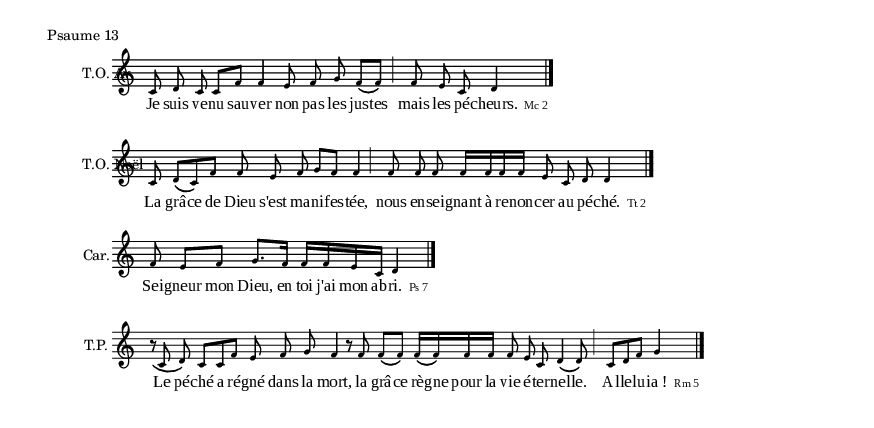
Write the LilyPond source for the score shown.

\version "2.10.0"
\include "definitions.ly"

\markup { Psaume 13}


\relative d' { 
	\new Staff {
		\cadenzaOn
		\set Staff.instrumentName = \markup{ \center-align { T.O. Av. } }
		\times 2/3 { c8 d c }
		c[ f]
		f4
		\times 2/3 { e8 f g }
		f[\( f\)]
		\cesure\pespace
		\times 2/3 { f e c }
		d4
		\endBar
	}

	\addlyrics {
		Je suis ve -- nu sau -- ver non pas les jus -- tes mais les pé -- cheurs.
		\markup { \citation #"Mc 2" } 
	}
}
\relative d' { 
	\new Staff {
		\cadenzaOn
		\set Staff.instrumentName = \markup{ \center-align { T.O. Noël } }
		c8
		\times 2/3 { d[\( c\) f] }
		\times 2/3 { f e f }
		g[ f]
		f4
		\cesure\pespace
		\times 2/3 { f8 f f }
		f16[ f f f]
		\times 2/3 { e8 c d }
		d4
		\endBar
	}

	\addlyrics {
		La grâ -- ce de Dieu s'est ma -- ni -- fes -- tée, nous en -- sei -- gnant à re -- non -- cer au pé -- ché.
		\markup { \citation #"Tt 2" } 
	}
}
\relative d' { 
	\new Staff {
		\cadenzaOn
		\set Staff.instrumentName = \markup{ \center-align { Car. } }
		f8 e[ f]  g8.[ f16]   f16[ f e c] d4
		\endBar
	}

	\addlyrics {
		Sei -- gneur mon Dieu, en toi j'ai mon ab -- ri.
		\markup { \citation #"Ps 7" } 
	}
}

\relative d' { 
	\new Staff {
		\cadenzaOn
		\set Staff.instrumentName = \markup{ \center-align { T.P. } }
		\times 2/3 { r8_\( c d\) }
		\times 2/3 { c[ c f] }
		\times 2/3 { e f g }
		f4
		r8 f
		f[\( f\)]
		f16[\( f\) f f] 
		\times 2/3 { f8 e c }
		\times 2/3 { d4\( d8\) }
		\cesureall\pespace
		\times 2/3 {c8[ d f]}
		g4
		\endBar
	}

	\addlyrics {
		Le pé -- ché a ré -- gné dans la mort, la grâ -- ce rè -- gne pour la vie é -- ter -- nel -- le. Al -- le -- lu -- "ia !"
		\markup { \citation #"Rm 5" } 
	}
}

